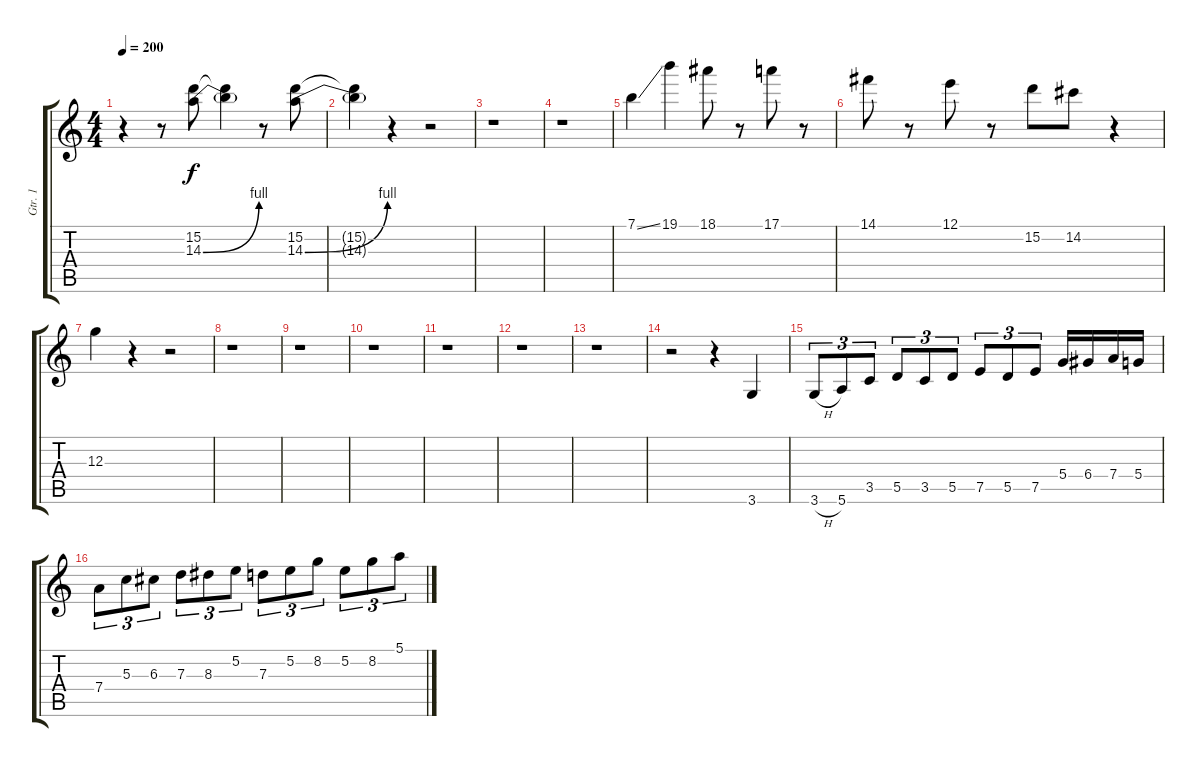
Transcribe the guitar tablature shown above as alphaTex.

\track ("Gtr. 1" "Gtr. 1") {instrument distortionguitar}
\staff {score tabs}
\tuning (E4 B3 G3 D3 A2 E2) {hide}
\ts (4 4)
\tempo 200
\clef g2
\ks c
r.4{dy f} r.8 (15.2 14.3{be (bend 0 0 60 4)}).8 (15.2{t} 14.3{t}).4 r.8 (15.2 14.3{be (bend 0 0 60 4)}).8 |
(15.2{t} 14.3{t}).4 r.4 r.2 |
r.1 |
r.1 |
7.1{ss}.4 19.1.4 18.1.8 r.8 17.1.8 r.8 |
14.1.8 r.8 12.1.8 r.8 15.2.8 14.2.8 r.4 |
12.3.4 r.4 r.2 |
r.1 |
r.1 |
r.1 |
r.1 |
r.1 |
r.1 |
r.2 r.4 3.6.4 |
3.6{h}.8{tu (3 2)} 5.6.8{tu (3 2)} 3.5.8{tu (3 2)} 5.5.8{tu (3 2)} 3.5.8{tu (3 2)} 5.5.8{tu (3 2)} 7.5.8{tu (3 2)} 5.5.8{tu (3 2)} 7.5.8{tu (3 2)} 5.4.16 6.4.16 7.4.16 5.4.16 |
7.4.8{tu (3 2)} 5.3.8{tu (3 2)} 6.3.8{tu (3 2)} 7.3.8{tu (3 2)} 8.3.8{tu (3 2)} 5.2.8{tu (3 2)} 7.3.8{tu (3 2)} 5.2.8{tu (3 2)} 8.2.8{tu (3 2)} 5.2.8{tu (3 2)} 8.2.8{tu (3 2)} 5.1.8{tu (3 2)}
